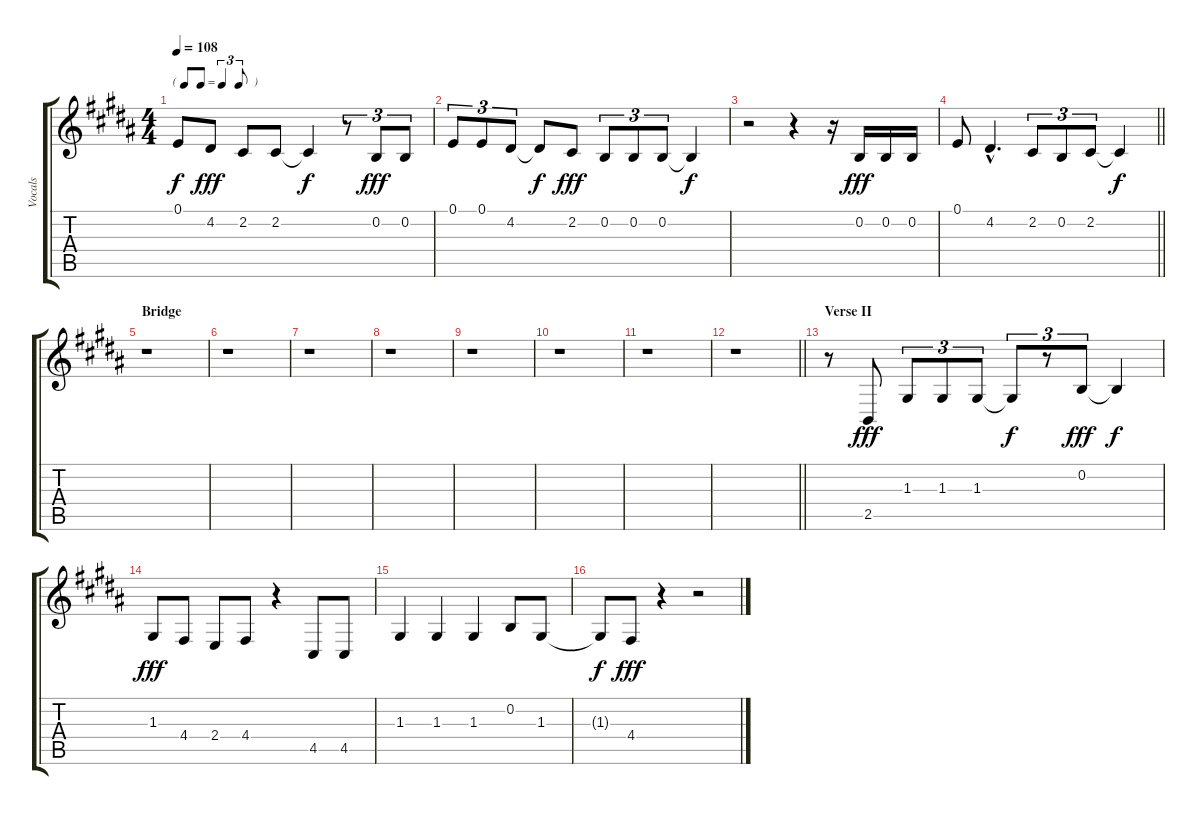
\track ("Vocals" "Vocals") {instrument lead6voice}
\staff {score tabs}
\tuning (E4 B3 G3 D3 A2 E2) {hide}
\ts (4 4)
\tf triplet8th
\tempo 108
\clef g2
\ks b
0.1{t}.8{dy f} 4.2.8{dy fff} 2.2.8 2.2.8 2.2{t}.4{dy f} r.8{tu (3 2)} 0.2.8{tu (3 2) dy fff} 0.2.8{tu (3 2)} |
0.1.8{tu (3 2)} 0.1.8{tu (3 2)} 4.2.8{tu (3 2)} 4.2{t}.8{dy f} 2.2.8{dy fff} 0.2.8{tu (3 2)} 0.2.8{tu (3 2)} 0.2.8{tu (3 2)} 0.2{t}.4{dy f} |
r.2 r.4 r.16 0.2.16{dy fff} 0.2.16 0.2.16 |
\barLineRight lightlight
0.1.8 4.2{hac}.4{d} 2.2.8{tu (3 2)} 0.2.8{tu (3 2)} 2.2.8{tu (3 2)} 2.2{t}.4{dy f} |
\section ("" "Bridge")
r.1 |
r.1 |
r.1 |
r.1 |
r.1 |
r.1 |
r.1 |
\barLineRight lightlight
r.1 |
\section ("" "Verse II")
r.8 2.5.8{dy fff} 1.3.8{tu (3 2)} 1.3.8{tu (3 2)} 1.3.8{tu (3 2)} 1.3{t}.8{tu (3 2) dy f} r.8{tu (3 2)} 0.2.8{tu (3 2) dy fff} 0.2{t}.4{dy f} |
1.3.8{dy fff} 4.4.8 2.4.8 4.4.8 r.4 4.5.8 4.5.8 |
1.3.4 1.3.4 1.3.4 0.2.8 1.3.8 |
1.3{t}.8{dy f} 4.4.8{dy fff} r.4 r.2
